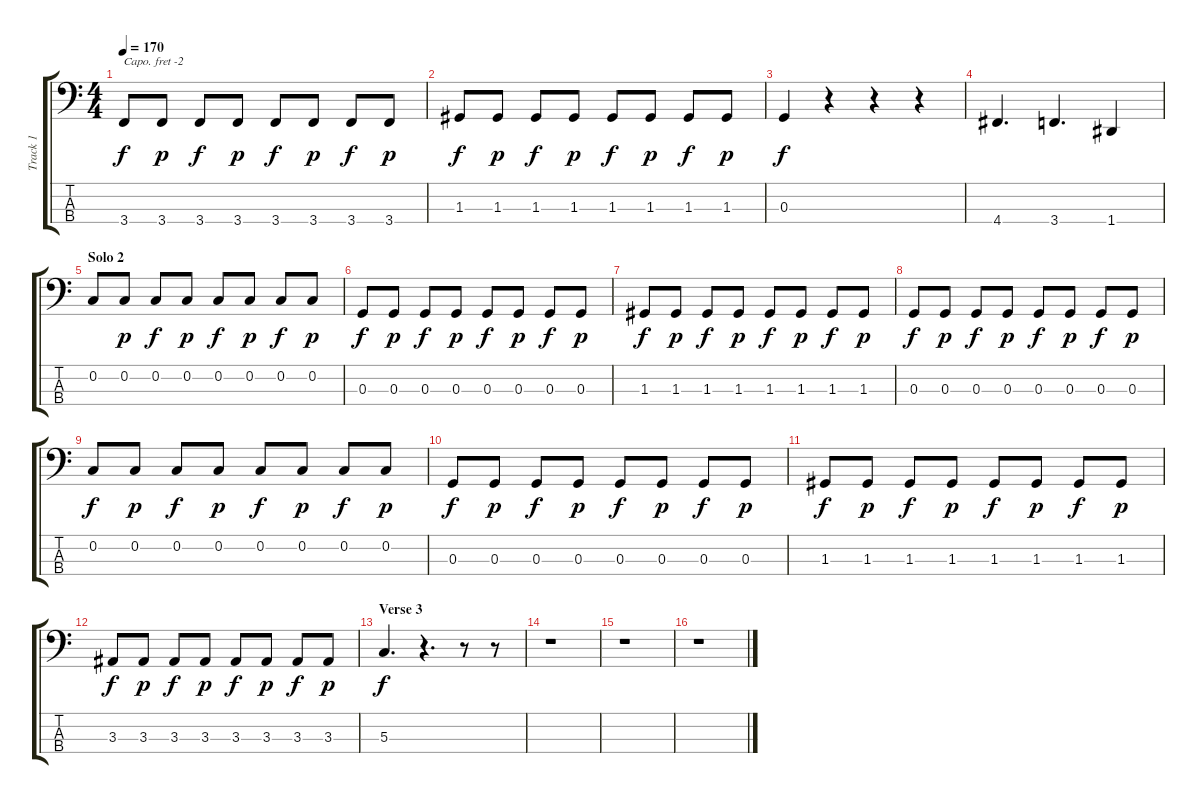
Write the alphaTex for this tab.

\track ("Track 1" "Track 1") {instrument electricbasspick}
\staff {score tabs}
\capo -2
\tuning (G2 D2 A1 E1) {hide}
\ts (4 4)
\tempo 170
\clef f4
\ks c
3.4.8{dy f} 3.4.8{dy p} 3.4.8{dy f} 3.4.8{dy p} 3.4.8{dy f} 3.4.8{dy p} 3.4.8{dy f} 3.4.8{dy p} |
1.3.8{dy f} 1.3.8{dy p} 1.3.8{dy f} 1.3.8{dy p} 1.3.8{dy f} 1.3.8{dy p} 1.3.8{dy f} 1.3.8{dy p} |
0.3.4{dy f} r.4 r.4 r.4 |
4.4.4{d} 3.4.4{d} 1.4.4 |
\section ("" "Solo 2")
0.2.8 0.2.8{dy p} 0.2.8{dy f} 0.2.8{dy p} 0.2.8{dy f} 0.2.8{dy p} 0.2.8{dy f} 0.2.8{dy p} |
0.3.8{dy f} 0.3.8{dy p} 0.3.8{dy f} 0.3.8{dy p} 0.3.8{dy f} 0.3.8{dy p} 0.3.8{dy f} 0.3.8{dy p} |
1.3.8{dy f} 1.3.8{dy p} 1.3.8{dy f} 1.3.8{dy p} 1.3.8{dy f} 1.3.8{dy p} 1.3.8{dy f} 1.3.8{dy p} |
0.3.8{dy f} 0.3.8{dy p} 0.3.8{dy f} 0.3.8{dy p} 0.3.8{dy f} 0.3.8{dy p} 0.3.8{dy f} 0.3.8{dy p} |
0.2.8{dy f} 0.2.8{dy p} 0.2.8{dy f} 0.2.8{dy p} 0.2.8{dy f} 0.2.8{dy p} 0.2.8{dy f} 0.2.8{dy p} |
0.3.8{dy f} 0.3.8{dy p} 0.3.8{dy f} 0.3.8{dy p} 0.3.8{dy f} 0.3.8{dy p} 0.3.8{dy f} 0.3.8{dy p} |
1.3.8{dy f} 1.3.8{dy p} 1.3.8{dy f} 1.3.8{dy p} 1.3.8{dy f} 1.3.8{dy p} 1.3.8{dy f} 1.3.8{dy p} |
3.3.8{dy f} 3.3.8{dy p} 3.3.8{dy f} 3.3.8{dy p} 3.3.8{dy f} 3.3.8{dy p} 3.3.8{dy f} 3.3.8{dy p} |
\section ("" "Verse 3")
5.3.4{d dy f} r.4{d} r.8 r.8 |
r.1 |
r.1 |
r.1
